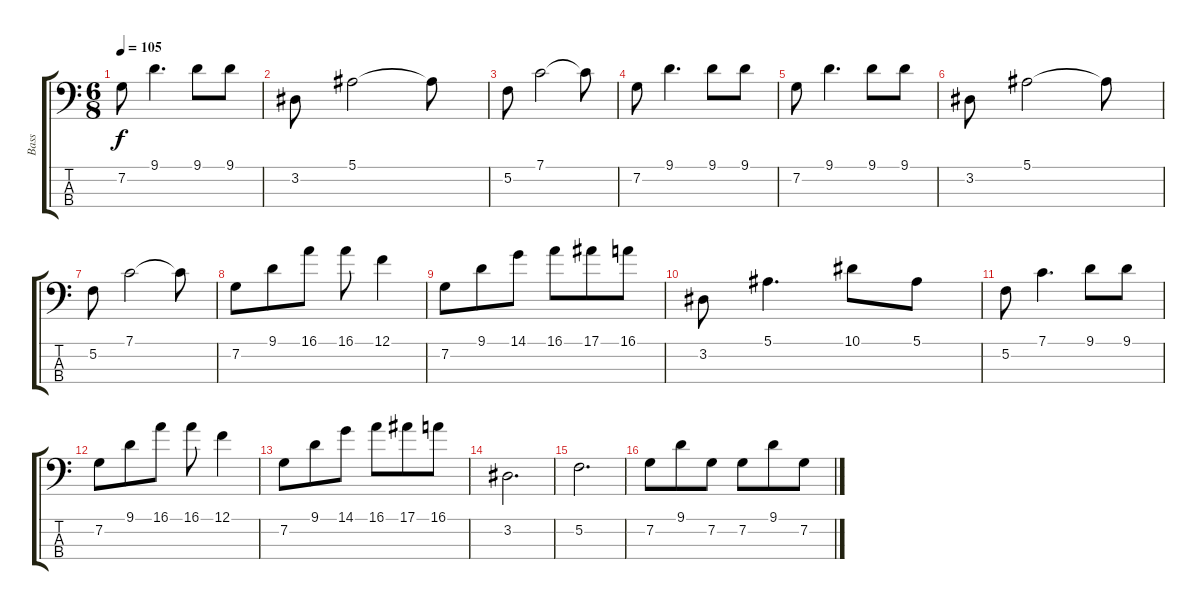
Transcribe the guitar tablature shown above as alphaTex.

\track ("Bass" "Bass") {instrument electricbassfinger}
\staff {score tabs}
\tuning (F2 C2 G1 D1) {hide}
\ts (6 8)
\tempo 105
\clef f4
\ks c
7.2.8{dy f} 9.1.4{d} 9.1.8 9.1.8 |
3.2.8 5.1.2 5.1{t}.8 |
5.2.8 7.1.2 7.1{t}.8 |
7.2.8 9.1.4{d} 9.1.8 9.1.8 |
7.2.8 9.1.4{d} 9.1.8 9.1.8 |
3.2.8 5.1.2 5.1{t}.8 |
5.2.8 7.1.2 7.1{t}.8 |
7.2.8 9.1.8 16.1.8 16.1.8 12.1.4 |
7.2.8 9.1.8 14.1.8 16.1.8 17.1.8 16.1.8 |
3.2.8 5.1.4{d} 10.1.8 5.1.8 |
5.2.8 7.1.4{d} 9.1.8 9.1.8 |
7.2.8 9.1.8 16.1.8 16.1.8 12.1.4 |
7.2.8 9.1.8 14.1.8 16.1.8 17.1.8 16.1.8 |
3.2.2{d} |
5.2.2{d} |
7.2.8 9.1.8 7.2.8 7.2.8 9.1.8 7.2.8
